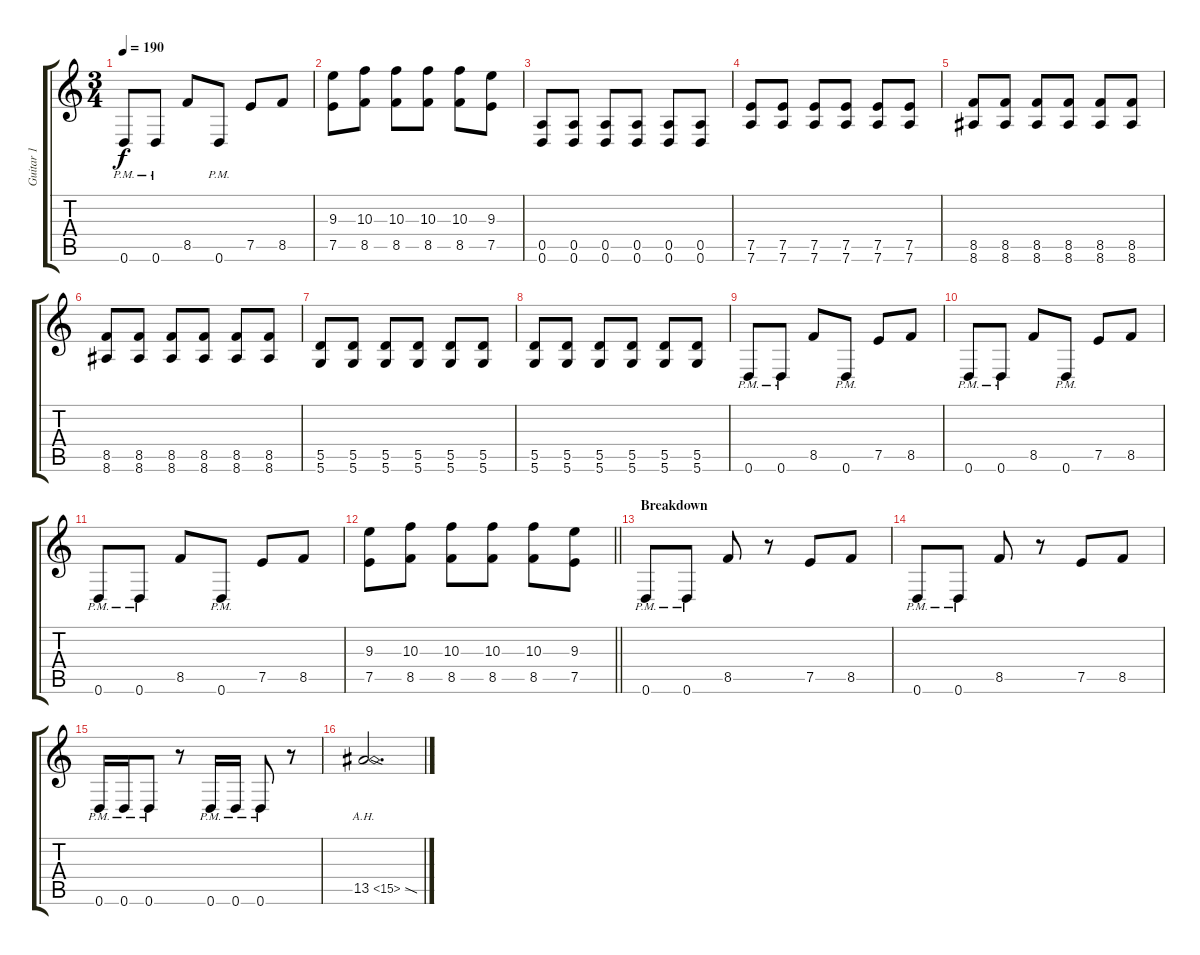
\track ("Guitar 1" "Guitar 1") {instrument distortionguitar}
\staff {score tabs}
\tuning (E4 B3 G3 D3 A2 D2) {hide}
\ts (3 4)
\tempo 190
\clef g2
\ks c
0.6{pm}.8{dy f} 0.6{pm}.8 8.5.8 0.6{pm}.8 7.5.8 8.5.8 |
(9.3 7.5).8 (10.3 8.5).8 (10.3 8.5).8 (10.3 8.5).8 (10.3 8.5).8 (9.3 7.5).8 |
(0.5 0.6).8 (0.5 0.6).8 (0.5 0.6).8 (0.5 0.6).8 (0.5 0.6).8 (0.5 0.6).8 |
(7.5 7.6).8 (7.5 7.6).8 (7.5 7.6).8 (7.5 7.6).8 (7.5 7.6).8 (7.5 7.6).8 |
(8.5 8.6).8 (8.5 8.6).8 (8.5 8.6).8 (8.5 8.6).8 (8.5 8.6).8 (8.5 8.6).8 |
(8.5 8.6).8 (8.5 8.6).8 (8.5 8.6).8 (8.5 8.6).8 (8.5 8.6).8 (8.5 8.6).8 |
(5.5 5.6).8 (5.5 5.6).8 (5.5 5.6).8 (5.5 5.6).8 (5.5 5.6).8 (5.5 5.6).8 |
(5.5 5.6).8 (5.5 5.6).8 (5.5 5.6).8 (5.5 5.6).8 (5.5 5.6).8 (5.5 5.6).8 |
0.6{pm}.8 0.6{pm}.8 8.5.8 0.6{pm}.8 7.5.8 8.5.8 |
0.6{pm}.8 0.6{pm}.8 8.5.8 0.6{pm}.8 7.5.8 8.5.8 |
0.6{pm}.8 0.6{pm}.8 8.5.8 0.6{pm}.8 7.5.8 8.5.8 |
\barLineRight lightlight
(9.3 7.5).8 (10.3 8.5).8 (10.3 8.5).8 (10.3 8.5).8 (10.3 8.5).8 (9.3 7.5).8 |
\section ("" "Breakdown")
0.6{pm}.8 0.6{pm}.8 8.5.8 r.8 7.5.8 8.5.8 |
0.6{pm}.8 0.6{pm}.8 8.5.8 r.8 7.5.8 8.5.8 |
0.6{pm}.16 0.6{pm}.16 0.6{pm}.8 r.8 0.6{pm}.16 0.6{pm}.16 0.6{pm}.8 r.8 |
13.5{ah 2 sod}.2{d}
